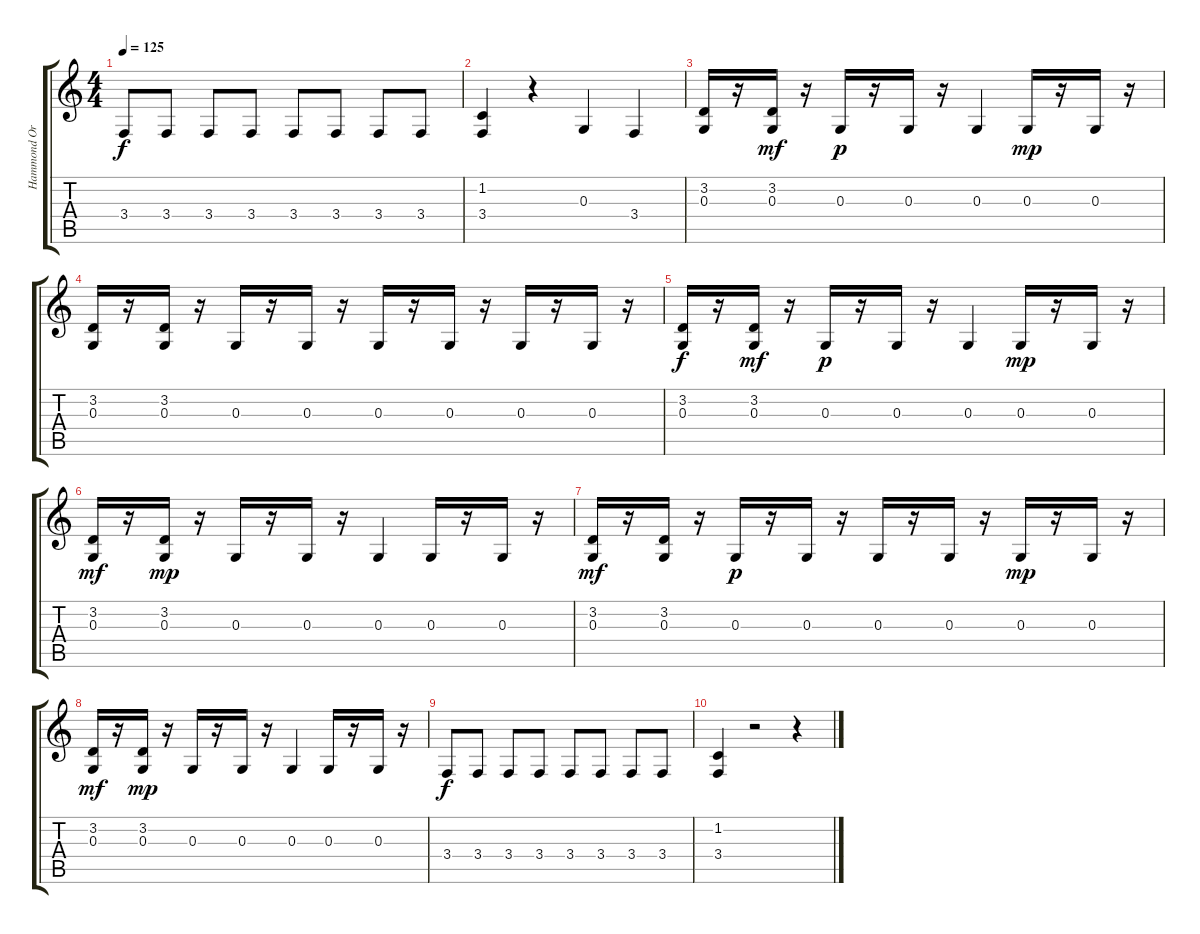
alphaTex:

\track ("Hammond Organ" "Hammond Or") {instrument drawbarorgan}
\staff {score tabs}
\tuning (E4 B3 G3 D3 A2 E2) {hide}
\ts (4 4)
\tempo 125
\clef g2
\ks c
3.4.8{dy f} 3.4.8 3.4.8 3.4.8 3.4.8 3.4.8 3.4.8 3.4.8 |
(1.2 3.4).4 r.4 0.3.4 3.4.4 |
(3.2 0.3).16 r.16 (3.2 0.3).16{dy mf} r.16 0.3.16{dy p} r.16 0.3.16 r.16 0.3.4 0.3.16{dy mp} r.16 0.3.16 r.16 |
(3.2 0.3).16 r.16 (3.2 0.3).16 r.16 0.3.16 r.16 0.3.16 r.16 0.3.16 r.16 0.3.16 r.16 0.3.16 r.16 0.3.16 r.16 |
(3.2 0.3).16{dy f} r.16 (3.2 0.3).16{dy mf} r.16 0.3.16{dy p} r.16 0.3.16 r.16 0.3.4 0.3.16{dy mp} r.16 0.3.16 r.16 |
(3.2 0.3).16{dy mf} r.16 (3.2 0.3).16{dy mp} r.16 0.3.16 r.16 0.3.16 r.16 0.3.4 0.3.16 r.16 0.3.16 r.16 |
(3.2 0.3).16{dy mf} r.16 (3.2 0.3).16 r.16 0.3.16{dy p} r.16 0.3.16 r.16 0.3.16 r.16 0.3.16 r.16 0.3.16{dy mp} r.16 0.3.16 r.16 |
(3.2 0.3).16{dy mf} r.16 (3.2 0.3).16{dy mp} r.16 0.3.16 r.16 0.3.16 r.16 0.3.4 0.3.16 r.16 0.3.16 r.16 |
3.4.8{dy f} 3.4.8 3.4.8 3.4.8 3.4.8 3.4.8 3.4.8 3.4.8 |
(1.2 3.4).4 r.2 r.4
